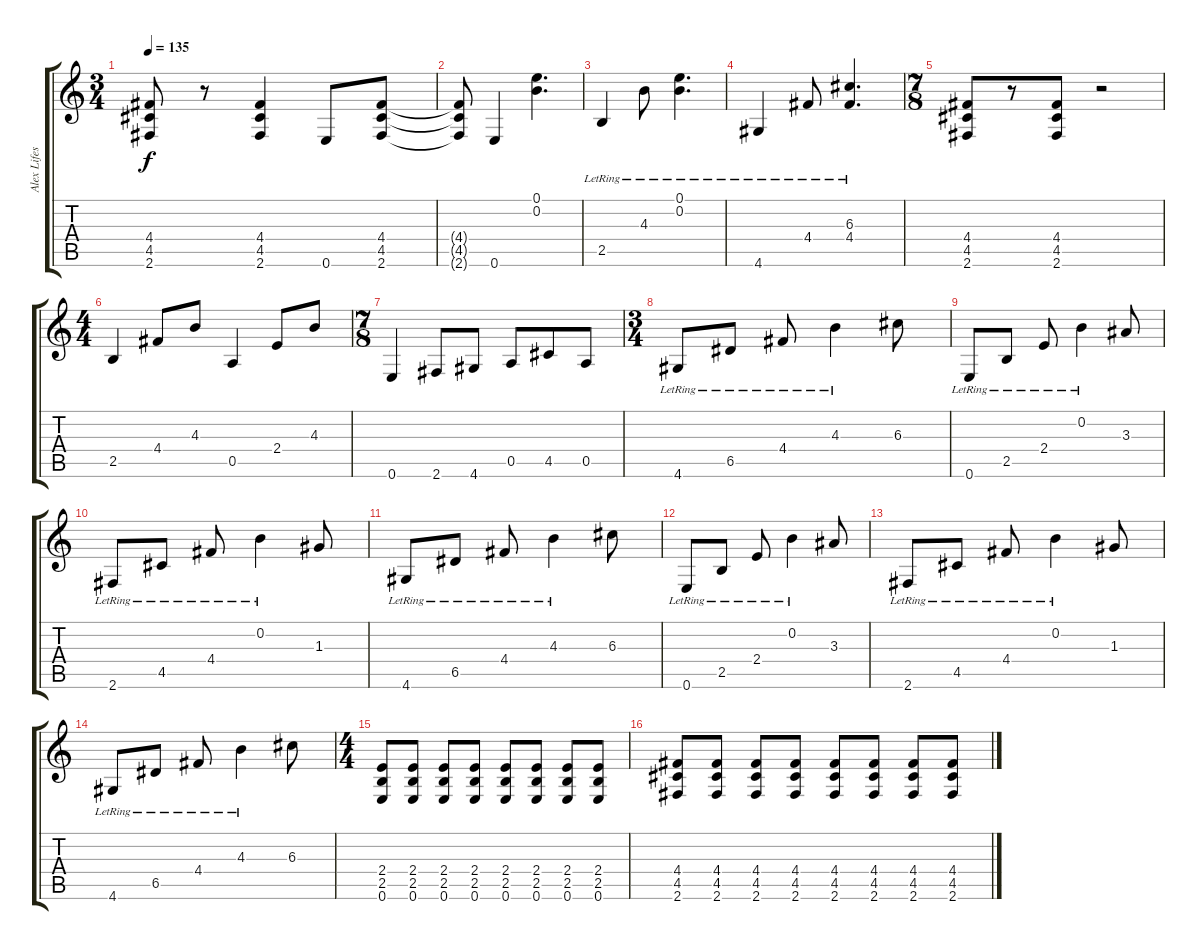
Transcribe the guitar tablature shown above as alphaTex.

\track ("Alex Lifeson" "Alex Lifes") {instrument electricguitarclean}
\staff {score tabs}
\tuning (E4 B3 G3 D3 A2 E2) {hide}
\ts (3 4)
\tempo 135
\clef g2
\ks c
(4.4 4.5 2.6).8{dy f} r.8 (4.4 4.5 2.6).4 0.6.8 (4.4 4.5 2.6).8 |
(4.4{t} 4.5{t} 2.6{t}).8 0.6.4 (0.1 0.2).4{d} |
2.5{lr}.4 4.3{lr}.8 (0.1{lr} 0.2{lr}).4{d} |
4.6{lr}.4 4.4{lr}.8 (6.3{lr} 4.4{lr}).4{d} |
\ts (7 8)
(4.4 4.5 2.6).8 r.8 (4.4 4.5 2.6).8 r.2 |
\ts (4 4)
2.5.4 4.4.8 4.3.8 0.5.4 2.4.8 4.3.8 |
\ts (7 8)
0.6.4 2.6.8 4.6.8 0.5.8 4.5.8 0.5.8 |
\ts (3 4)
4.6{lr}.8 6.5{lr}.8 4.4{lr}.8 4.3{lr}.4 6.3.8 |
0.6{lr}.8 2.5{lr}.8 2.4{lr}.8 0.2{lr}.4 3.3.8 |
2.6{lr}.8 4.5{lr}.8 4.4{lr}.8 0.2{lr}.4 1.3.8 |
4.6{lr}.8 6.5{lr}.8 4.4{lr}.8 4.3{lr}.4 6.3.8 |
0.6{lr}.8 2.5{lr}.8 2.4{lr}.8 0.2{lr}.4 3.3.8 |
2.6{lr}.8 4.5{lr}.8 4.4{lr}.8 0.2{lr}.4 1.3.8 |
4.6{lr}.8 6.5{lr}.8 4.4{lr}.8 4.3{lr}.4 6.3.8 |
\ts (4 4)
(2.4 2.5 0.6).8 (2.4 2.5 0.6).8 (2.4 2.5 0.6).8 (2.4 2.5 0.6).8 (2.4 2.5 0.6).8 (2.4 2.5 0.6).8 (2.4 2.5 0.6).8 (2.4 2.5 0.6).8 |
(4.4 4.5 2.6).8 (4.4 4.5 2.6).8 (4.4 4.5 2.6).8 (4.4 4.5 2.6).8 (4.4 4.5 2.6).8 (4.4 4.5 2.6).8 (4.4 4.5 2.6).8 (4.4 4.5 2.6).8
